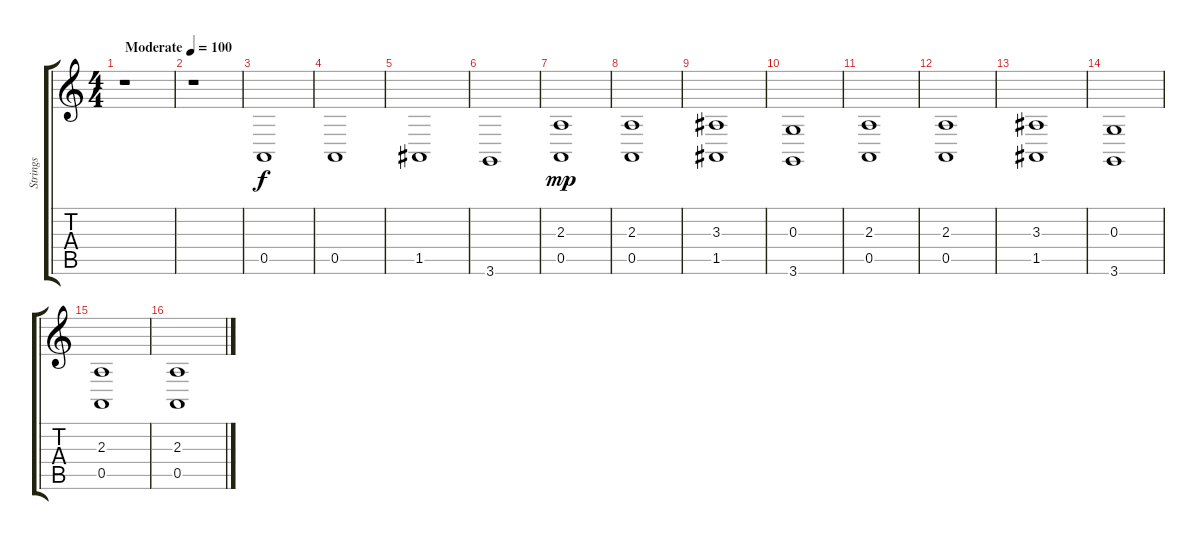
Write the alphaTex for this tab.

\track ("Strings" "Strings") {instrument stringensemble1}
\staff {score tabs}
\tuning (E4 B3 G3 D3 A2 E2) {hide}
\ts (4 4)
\tempo (100 "Moderate")
\clef g2
\ks c
r.1{dy f instrument stringensemble1} |
r.1 |
0.5.1 |
0.5.1 |
1.5.1 |
3.6.1 |
(2.3 0.5).1{dy mp} |
(2.3 0.5).1 |
(3.3 1.5).1 |
(0.3 3.6).1 |
(2.3 0.5).1 |
(2.3 0.5).1 |
(3.3 1.5).1 |
(0.3 3.6).1 |
(2.3 0.5).1 |
(2.3 0.5).1
